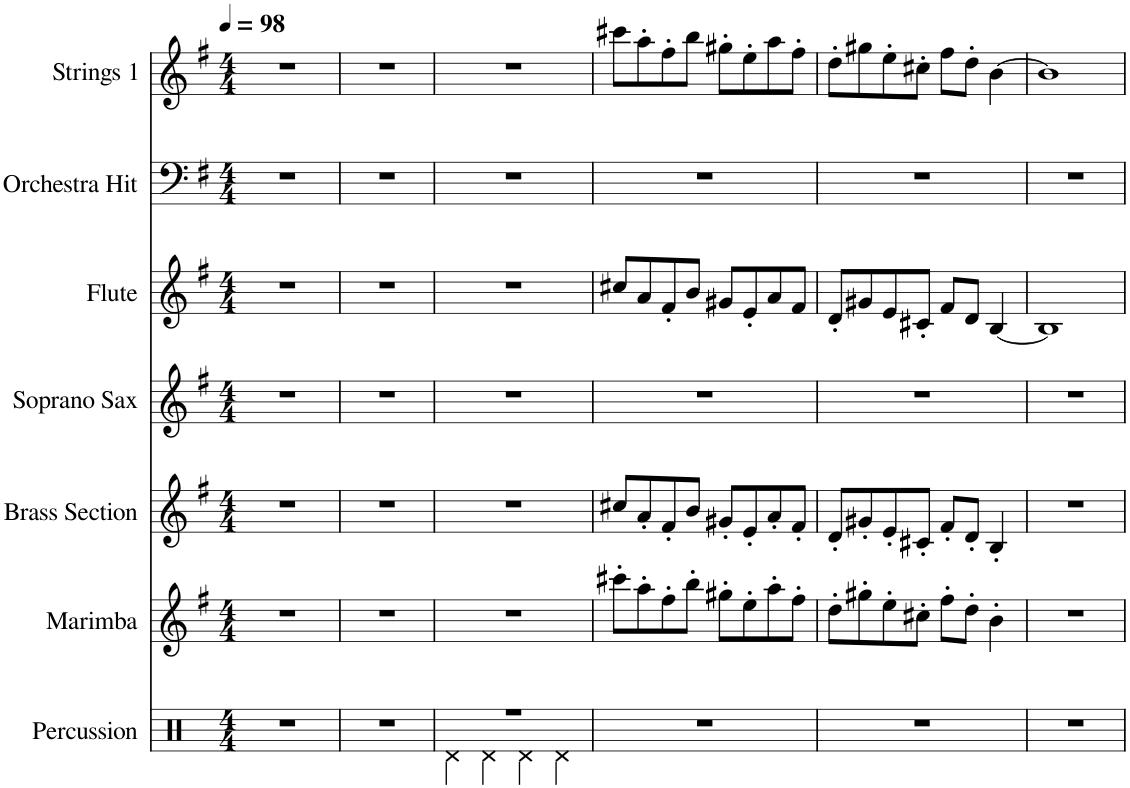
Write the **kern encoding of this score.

**kern	**kern	**kern	**kern	**kern	**kern	**kern
*part7	*part6	*part5	*part4	*part3	*part2	*part1
*staff7	*staff6	*staff5	*staff4	*staff3	*staff2	*staff1
*I"Percussion	*I"Marimba	*I"Brass Section	*I"Soprano Sax	*I"Flute	*I"Orchestra Hit	*I"Strings 1
*	*I'Mar	*I'Brs	*I'S Sax	*I'Fl	*	*I'Str
*clefX	*clefG2	*clefG2	*clefG2	*clefG2	*clefF4	*clefG2
*	*	*	*Trd1c2	*	*	*
*k[]	*k[f#]	*k[f#]	*k[f#]	*k[f#]	*k[f#]	*k[f#]
*M4/4	*M4/4	*M4/4	*M4/4	*M4/4	*M4/4	*M4/4
*MM98	*MM98	*MM98	*MM98	*MM98	*MM98	*MM98
=1	=1	=1	=1	=1	=1	=1
1r	1r	1r	1r	1r	1r	1r
=2	=2	=2	=2	=2	=2	=2
1r	1r	1r	1r	1r	1r	1r
=3	=3	=3	=3	=3	=3	=3
*^	*	*	*	*	*	*
1r	4Rd\	1r	1r	1r	1r	1r	1r
.	4Rd\	.	.	.	.	.	.
.	4Rd\	.	.	.	.	.	.
.	4Rd\	.	.	.	.	.	.
*v	*v	*	*	*	*	*	*
=4	=4	=4	=4	=4	=4	=4
1r	8ccc#X'\L	8cc#X/L	1r	8cc#X/L	1r	8ccc#X\L
.	8aa'\	8a'/	.	8a/	.	8aa'\
.	8ff#'\	8f#'/	.	8f#'/	.	8ff#'\
.	8bb'\J	8b/J	.	8b/J	.	8bb\J
.	8gg#X'\L	8g#X'/L	.	8g#X/L	.	8gg#X'\L
.	8ee'\	8e'/	.	8e'/	.	8ee'\
.	8aa'\	8a'/	.	8a/	.	8aa\
.	8ff#'\J	8f#'/J	.	8f#/J	.	8ff#'\J
=5	=5	=5	=5	=5	=5	=5
1r	8dd'\L	8d'/L	1r	8d'/L	1r	8dd'\L
.	8gg#X'\	8g#X'/	.	8g#X/	.	8gg#X\
.	8ee'\	8e'/	.	8e/	.	8ee'\
.	8cc#X'\J	8c#X'/J	.	8c#X'/J	.	8cc#X'\J
.	8ff#'\L	8f#'/L	.	8f#/L	.	8ff#\L
.	8dd'\J	8d'/J	.	8d/J	.	8dd'\J
.	4b'\	4B'/	.	[4B/	.	[4b\
=6	=6	=6	=6	=6	=6	=6
1r	1r	1r	1r	1B]	1r	1b]
=	=	=	=	=	=	=
*-	*-	*-	*-	*-	*-	*-
